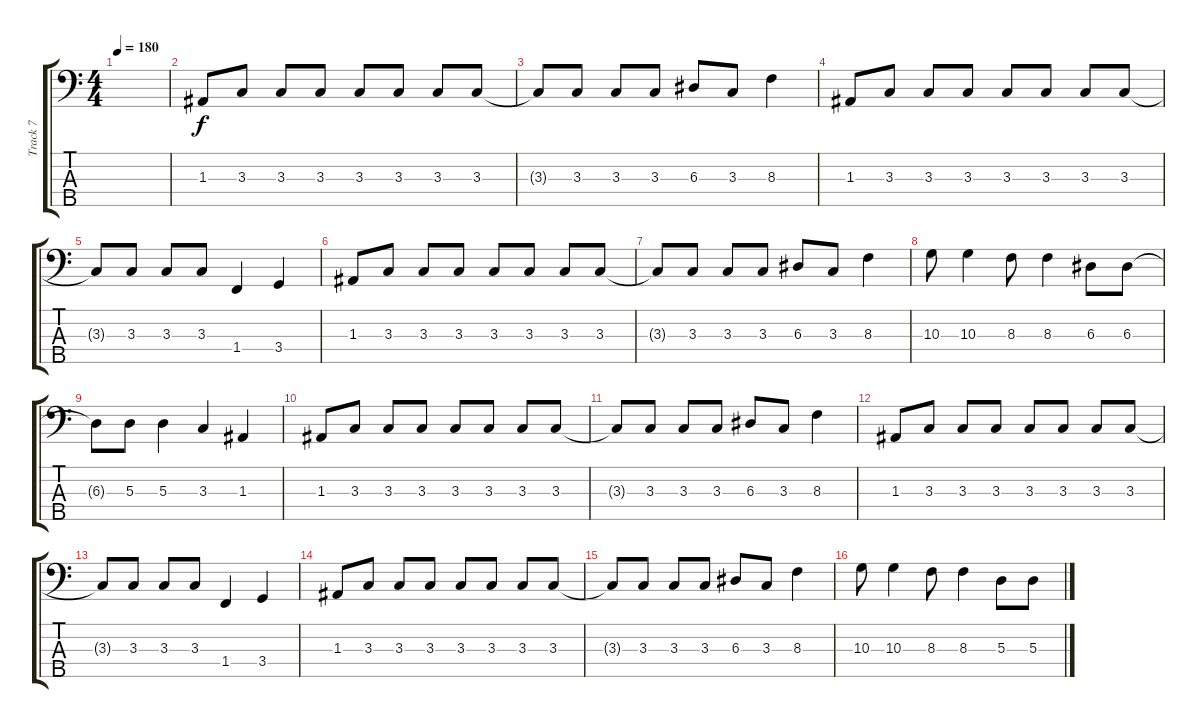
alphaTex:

\track ("Track 7" "Track 7") {instrument electricbassfinger}
\staff {score tabs}
\tuning (G2 D2 A1 E1 B0) {hide}
\ts (4 4)
\tempo 180
\clef f4
\ks c
|
1.3.8 3.3.8 3.3.8 3.3.8 3.3.8 3.3.8 3.3.8 3.3.8 |
3.3{t}.8 3.3.8 3.3.8 3.3.8 6.3.8 3.3.8 8.3.4 |
1.3.8 3.3.8 3.3.8 3.3.8 3.3.8 3.3.8 3.3.8 3.3.8 |
3.3{t}.8 3.3.8 3.3.8 3.3.8 1.4.4 3.4.4 |
1.3.8 3.3.8 3.3.8 3.3.8 3.3.8 3.3.8 3.3.8 3.3.8 |
3.3{t}.8 3.3.8 3.3.8 3.3.8 6.3.8 3.3.8 8.3.4 |
10.3.8 10.3.4 8.3.8 8.3.4 6.3.8 6.3.8 |
6.3{t}.8 5.3.8 5.3.4 3.3.4 1.3.4 |
1.3.8 3.3.8 3.3.8 3.3.8 3.3.8 3.3.8 3.3.8 3.3.8 |
3.3{t}.8 3.3.8 3.3.8 3.3.8 6.3.8 3.3.8 8.3.4 |
1.3.8 3.3.8 3.3.8 3.3.8 3.3.8 3.3.8 3.3.8 3.3.8 |
3.3{t}.8 3.3.8 3.3.8 3.3.8 1.4.4 3.4.4 |
1.3.8 3.3.8 3.3.8 3.3.8 3.3.8 3.3.8 3.3.8 3.3.8 |
3.3{t}.8 3.3.8 3.3.8 3.3.8 6.3.8 3.3.8 8.3.4 |
10.3.8 10.3.4 8.3.8 8.3.4 5.3.8 5.3.8
